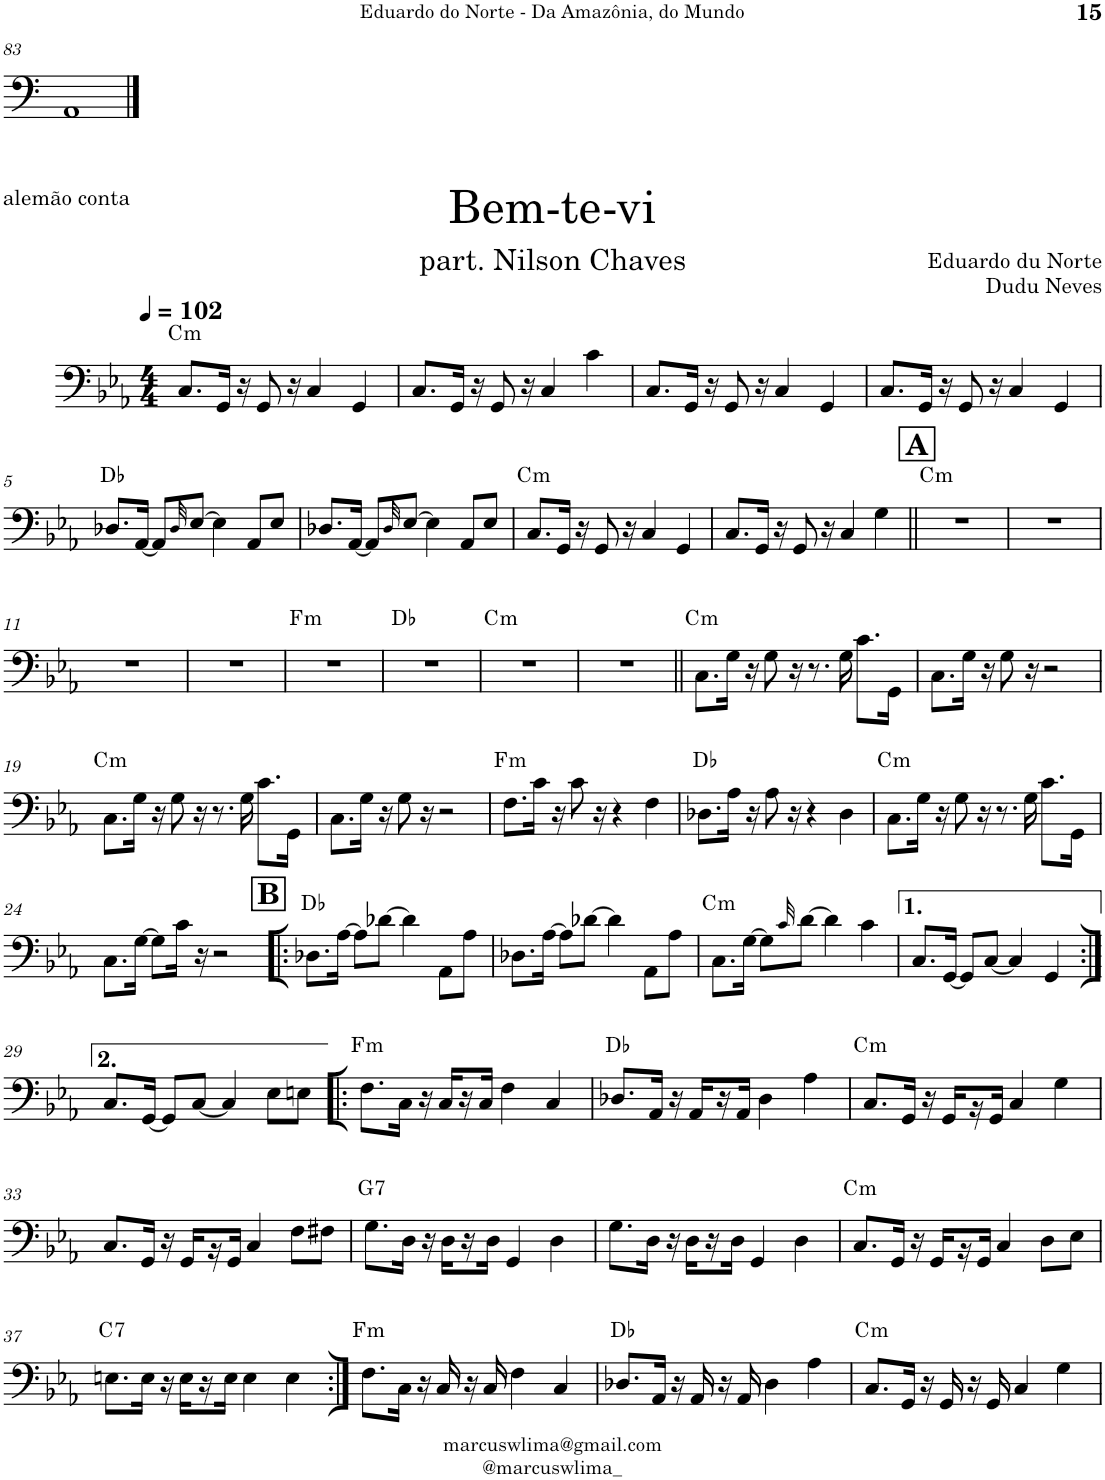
**kern	**harte
*part1	*part1
*staff1	*
*I"Electric Bass	*
*I'B.	*
!!LO:PB:g=z
*clefF4	*
*Trd7c12	*
*k[]	*
*M4/4	*
=83	=83
1AA	.
!!LO:LB:g=z
==1	==1
*k[b-e-a-]	*
*M4/4	*
*MM102	*
!	!LO:H:kt=m
8.C/L	C:min
16GG/Jk	.
16r	.
8GG/	.
16r	.
4C/	.
4GG/	.
=2	=2
8.C/L	.
16GG/Jk	.
16r	.
8GG/	.
16r	.
4C/	.
4c\	.
=3	=3
8.C/L	.
16GG/Jk	.
16r	.
8GG/	.
16r	.
4C/	.
4GG/	.
=4	=4
8.C/L	.
16GG/Jk	.
16r	.
8GG/	.
16r	.
4C/	.
4GG/	.
!!LO:LB:g=z
=5	=5
8.D-X/L	Db:maj
[16AA-/Jk	.
8AA-/L]	.
32qD-/	.
[8E-/J	.
4E-\]	.
8AA-/L	.
8E-/J	.
=6	=6
8.D-X/L	.
[16AA-/Jk	.
8AA-/L]	.
32qD-/	.
[8E-/J	.
4E-\]	.
8AA-/L	.
8E-/J	.
=7	=7
!	!LO:H:kt=m
8.C/L	C:min
16GG/Jk	.
16r	.
8GG/	.
16r	.
4C/	.
4GG/	.
=8	=8
8.C/L	.
16GG/Jk	.
16r	.
8GG/	.
16r	.
4C/	.
4G\	.
!!LO:REH:place=s1:a:B:cj:fs=14:t=A
=9||	=9||
!	!LO:H:kt=m
1r	C:min
=10	=10
1r	.
!!LO:LB:g=z
=11	=11
1r	.
=12	=12
1r	.
=13	=13
!	!LO:H:kt=m
1r	F:min
=14	=14
1r	Db:maj
=15	=15
!	!LO:H:kt=m
1r	C:min
=16	=16
1r	.
=17||	=17||
!	!LO:H:kt=m
8.C\L	C:min
16G\Jk	.
16r	.
8G\	.
16r	.
8.r	.
16G\	.
8.c\L	.
16GG\Jk	.
=18	=18
8.C\L	.
16G\Jk	.
16r	.
8G\	.
16r	.
2r	.
!!LO:LB:g=z
=19	=19
!	!LO:H:kt=m
8.C\L	C:min
16G\Jk	.
16r	.
8G\	.
16r	.
8.r	.
16G\	.
8.c\L	.
16GG\Jk	.
=20	=20
8.C\L	.
16G\Jk	.
16r	.
8G\	.
16r	.
2r	.
=21	=21
!	!LO:H:kt=m
8.F\L	F:min
16c\Jk	.
16r	.
8c\	.
16r	.
4r	.
4F\	.
=22	=22
8.D-X\L	Db:maj
16A-\Jk	.
16r	.
8A-\	.
16r	.
4r	.
4D-\	.
=23	=23
!	!LO:H:kt=m
8.C\L	C:min
16G\Jk	.
16r	.
8G\	.
16r	.
8.r	.
16G\	.
8.c\L	.
16GG\Jk	.
!!LO:LB:g=z
=24	=24
8.C\L	.
[16G\Jk	.
8G\L]	.
16c\Jk	.
16r	.
2r	.
!!LO:REH:place=s1:a:B:cj:fs=14:t=B
=25!|:	=25!|:
8.D-X\L	Db:maj
[16A-\Jk	.
8A-\L]	.
[8d-X\J	.
4d-\]	.
8AA-\L	.
8A-\J	.
=26	=26
8.D-X\L	.
[16A-\Jk	.
8A-\L]	.
[8d-X\J	.
4d-\]	.
8AA-\L	.
8A-\J	.
=27	=27
!	!LO:H:kt=m
8.C\L	C:min
[16G\Jk	.
8G\L]	.
32qc/	.
[8d\J	.
4d\]	.
4c\	.
=28	=28
8.C/L	.
[16GG/Jk	.
8GG/L]	.
[8C/J	.
4C/]	.
4GG/	.
!!LO:LB:g=z
=29:|!	=29:|!
8.C/L	.
[16GG/Jk	.
8GG/L]	.
[8C/J	.
4C/]	.
8E-\L	.
8En\J	.
=30!|:	=30!|:
!	!LO:H:kt=m
8.F\L	F:min
16C\Jk	.
16r	.
16C/LL	.
16r	.
16C/JL	.
4F\	.
4C/	.
=31	=31
8.D-X/L	Db:maj
16AA-/Jk	.
16r	.
16AA-/LL	.
16r	.
16AA-/JL	.
4D-\	.
4A-\	.
=32	=32
!	!LO:H:kt=m
8.C/L	C:min
16GG/Jk	.
16r	.
16GG/LL	.
16r	.
16GG/JL	.
4C/	.
4G\	.
!!LO:LB:g=z
=33	=33
8.C/L	.
16GG/Jk	.
16r	.
16GG/LL	.
16r	.
16GG/JL	.
4C/	.
8F\L	.
8F#X\J	.
=34	=34
!	!LO:H:kt=7
8.G\L	G:7
16D\Jk	.
16r	.
16D\LL	.
16r	.
16D\JL	.
4GG/	.
4D\	.
=35	=35
8.G\L	.
16D\Jk	.
16r	.
16D\LL	.
16r	.
16D\JL	.
4GG/	.
4D\	.
=36	=36
!	!LO:H:kt=m
8.C/L	C:min
16GG/Jk	.
16r	.
16GG/LL	.
16r	.
16GG/JL	.
4C/	.
8D\L	.
8E-\J	.
!!LO:LB:g=z
=37	=37
!	!LO:H:kt=7
8.En\L	C:7
16E\Jk	.
16r	.
16E\LL	.
16r	.
16E\JL	.
4E\	.
4E\	.
=38:|!	=38:|!
!	!LO:H:kt=m
8.F\L	F:min
16C\Jk	.
16r	.
16C/	.
16r	.
16C/	.
4F\	.
4C/	.
=39	=39
8.D-X/L	Db:maj
16AA-/Jk	.
16r	.
16AA-/	.
16r	.
16AA-/	.
4D-\	.
4A-\	.
=40	=40
!	!LO:H:kt=m
8.C/L	C:min
16GG/Jk	.
16r	.
16GG/	.
16r	.
16GG/	.
4C/	.
4G\	.
=	=
*-	*-
